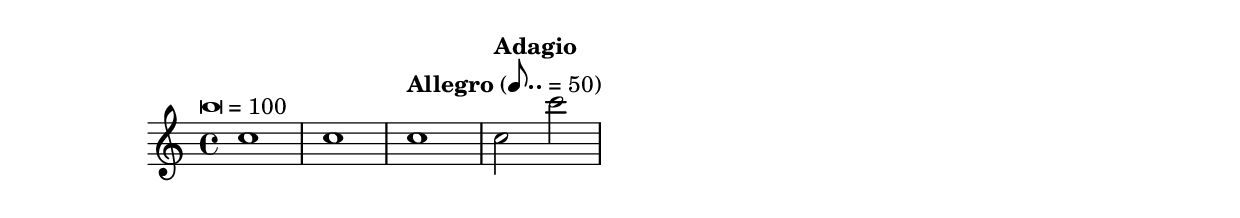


\header {

  
  texidoc = "Here @code{\\tempo} directives are printed as metronome markings.



The marking is left aligned with the time signature, if there is one.
"
  
}

\layout {  ragged-right = ##t }

\version "2.17.17"

\relative c'' {
  \tempo \breve = 100 c1 c1 \tempo "Allegro" 8.. = 50 c1 \tempo "Adagio" c2 c'
}




